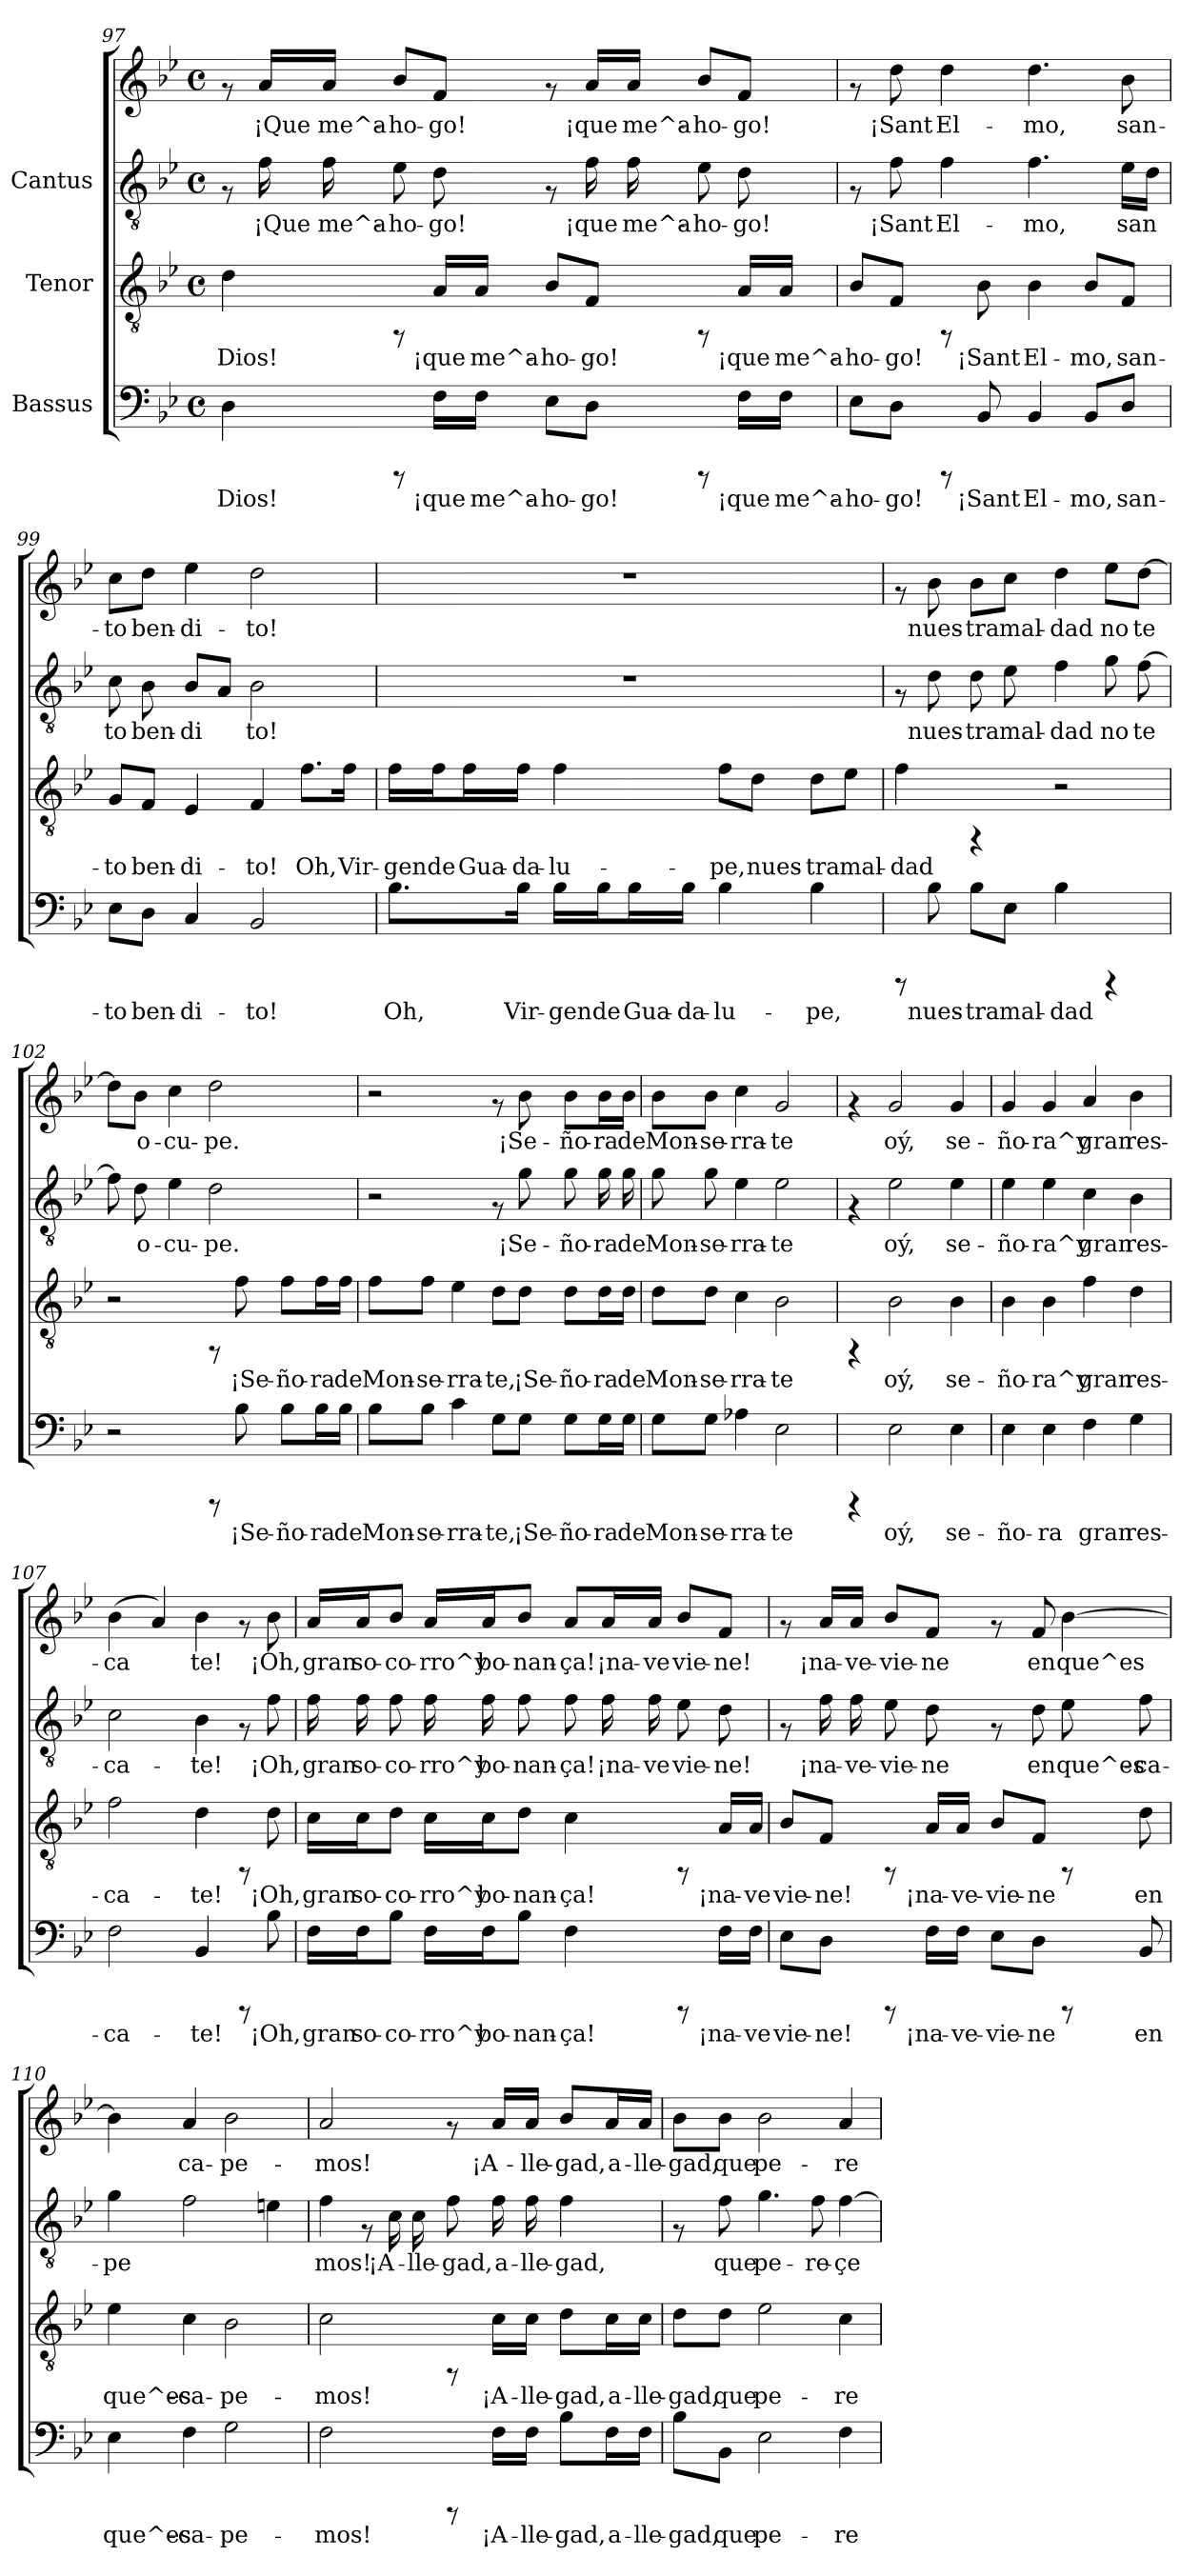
**kern	**text	**kern	**text	**kern	**text	**kern	**text
*part3	*part3	*part2	*part2	*part1	*part1	*part1	*part1
*staff4	*staff4	*staff3	*staff3	*staff2	*staff2	*staff1	*staff1
*I"Bassus	*	*I"Tenor	*	*I"Cantus	*	*	*
*clefF4	*	*clefGv2	*	*clefGv2	*	*clefG2	*
*k[b-e-]	*	*k[b-e-]	*	*k[b-e-]	*	*k[b-e-]	*
*B-:	*	*B-:	*	*B-:	*	*B-:	*
*M4/4	*	*M4/4	*	*M4/4	*	*M4/4	*
*met(c)	*	*met(c)	*	*met(c)	*	*met(c)	*
=97	=97	=97	=97	=97	=97	=97	=97
!	!LO:LY:b:cj	!	!LO:LY:b:cj	!	!	!	!
4D\	Dios!	4d\	Dios!	8rF	.	8rf	.
!	!	!	!	!	!LO:LY:b:cj	!	!LO:LY:b:cj
.	.	.	.	16f\	¡Que	16a/LL	¡Que
!	!	!	!	!	!LO:LY:b:cj	!	!LO:LY:b:cj
.	.	.	.	16f\	me^a-	16a/JJ	me^a-
!	!	!	!	!	!LO:LY:b:cj	!	!LO:LY:b:cj
8rCCC	.	8rFF	.	8e-\	-ho-	8b-/L	-ho-
!	!LO:LY:b:cj	!	!LO:LY:b:cj	!	!LO:LY:b:cj	!	!LO:LY:b:cj
16F\LL	¡que	16A/LL	¡que	8d\	-go!	8f/J	-go!
!	!LO:LY:b:cj	!	!LO:LY:b:cj	!	!	!	!
16F\JJ	me^a-	16A/JJ	me^a-	.	.	.	.
!	!LO:LY:b:cj	!	!LO:LY:b:cj	!	!	!	!
8E-\L	-ho-	8B-/L	-ho-	8rF	.	8rf	.
!	!LO:LY:b:cj	!	!LO:LY:b:cj	!	!LO:LY:b:cj	!	!LO:LY:b:cj
8D\J	-go!	8F/J	-go!	16f\	¡que	16a/LL	¡que
!	!	!	!	!	!LO:LY:b:cj	!	!LO:LY:b:cj
.	.	.	.	16f\	me^a-	16a/JJ	me^a-
!	!	!	!	!	!LO:LY:b:cj	!	!LO:LY:b:cj
8rCCC	.	8rFF	.	8e-\	-ho-	8b-/L	-ho-
!	!LO:LY:b:cj	!	!LO:LY:b:cj	!	!LO:LY:b:cj	!	!LO:LY:b:cj
16F\LL	¡que	16A/LL	¡que	8d\	-go!	8f/J	-go!
!	!LO:LY:b:cj	!	!LO:LY:b:cj	!	!	!	!
16F\JJ	me^a-	16A/JJ	me^a-	.	.	.	.
!!LO:LB:g=z
=98	=98	=98	=98	=98	=98	=98	=98
!	!LO:LY:b:cj	!	!LO:LY:b:cj	!	!	!	!
8E-\L	-ho-	8B-/L	-ho-	8rF	.	8rf	.
!	!LO:LY:b:cj	!	!LO:LY:b:cj	!	!LO:LY:b:cj	!	!LO:LY:b:cj
8D\J	-go!	8F/J	-go!	8f\	-¡Sant	8dd\	¡Sant
!	!	!	!	!	!LO:LY:b:cj	!	!LO:LY:b:cj
8rCCC	.	8rFF	.	4f\	El-	4dd\	El-
!	!LO:LY:b:cj	!	!LO:LY:b:cj	!	!	!	!
8BB-/	¡Sant	8B-\	¡Sant	.	.	.	.
!	!LO:LY:b:cj	!	!LO:LY:b:cj	!	!LO:LY:b:cj	!	!LO:LY:b:cj
4BB-/	El-	4B-\	El-	4.f\	-mo,	4.dd\	-mo,
!	!LO:LY:b:cj	!	!LO:LY:b:cj	!	!	!	!
8BB-/L	-mo,	8B-/L	-mo,	.	.	.	.
!	!LO:LY:b:cj	!	!LO:LY:b:cj	!	!LO:LY:b:cj	!	!LO:LY:b:cj
8D/J	san-	8F/J	san-	16e-\L	san-	8b-\	san-
!	!	!	!	!	!LO:LY:b:cj	!	!
.	.	.	.	16d\J	--	.	.
=99	=99	=99	=99	=99	=99	=99	=99
!	!LO:LY:b:cj	!	!LO:LY:b:cj	!	!LO:LY:b:cj	!	!LO:LY:b:cj
8E-\L	-to	8G/L	-to	8c\	to	8cc\L	-to
!	!LO:LY:b:cj	!	!LO:LY:b:cj	!	!LO:LY:b:cj	!	!LO:LY:b:cj
8D\J	ben-	8F/J	ben-	8B-\	ben-	8dd\J	ben-
!	!LO:LY:b:cj	!	!LO:LY:b:cj	!	!LO:LY:b:cj	!	!LO:LY:b:cj
4C/	-di-	4E-/	-di-	8B-/L	-di-	4ee-\	-di-
!	!	!	!	!	!LO:LY:b:cj	!	!
.	.	.	.	8A/J	-	.	.
!	!LO:LY:b:cj	!	!LO:LY:b:cj	!	!LO:LY:b:cj	!	!LO:LY:b:cj
2BB-/	-to!	4F/	-to!	2B-\	to!	2dd\	-to!
!	!	!	!LO:LY:b:cj	!	!	!	!
.	.	8.f\L	Oh,	.	.	.	.
!	!	!	!LO:LY:b:cj	!	!	!	!
.	.	16f\Jk	Vir-	.	.	.	.
!!LO:LB:g=z
=100	=100	=100	=100	=100	=100	=100	=100
!	!LO:LY:b:cj	!	!LO:LY:b:cj	!	!	!	!
8.B-\L	Oh,	16f\LL	-gen	1r	.	1r	.
!	!	!	!LO:LY:b:cj	!	!	!	!
.	.	16f\J	de	.	.	.	.
!	!	!	!LO:LY:b:cj	!	!	!	!
.	.	16f\L	Gua-	.	.	.	.
!	!LO:LY:b:cj	!	!LO:LY:b:cj	!	!	!	!
16B-\Jk	Vir-	16f\JJ	-da-	.	.	.	.
!	!LO:LY:b:cj	!	!LO:LY:b:cj	!	!	!	!
16B-\LL	-gen	4f\	-lu-	.	.	.	.
!	!LO:LY:b:cj	!	!	!	!	!	!
16B-\J	de	.	.	.	.	.	.
!	!LO:LY:b:cj	!	!	!	!	!	!
16B-\L	Gua-	.	.	.	.	.	.
!	!LO:LY:b:cj	!	!	!	!	!	!
16B-\JJ	-da-	.	.	.	.	.	.
!	!LO:LY:b:cj	!	!LO:LY:b:cj	!	!	!	!
4B-\	-lu-	8f\L	-pe,	.	.	.	.
!	!	!	!LO:LY:b:cj	!	!	!	!
.	.	8d\J	nues-	.	.	.	.
!	!LO:LY:b:cj	!	!LO:LY:b:cj	!	!	!	!
4B-\	-pe,	8d\L	-tra	.	.	.	.
!	!	!	!LO:LY:b:cj	!	!	!	!
.	.	8e-\J	mal-	.	.	.	.
=101	=101	=101	=101	=101	=101	=101	=101
!	!	!	!LO:LY:b:cj	!	!	!	!
8rCCC	.	4f\	-dad	8rF	.	8rf	.
!	!LO:LY:b:cj	!	!	!	!LO:LY:b:cj	!	!LO:LY:b:cj
8B-\	nues-	.	.	8d\	nues-	8b-\	nues-
!	!LO:LY:b:cj	!	!	!	!LO:LY:b:cj	!	!LO:LY:b:cj
8B-\L	-tra	4rFF	.	8d\	-tra	8b-\L	-tra
!	!LO:LY:b:cj	!	!	!	!LO:LY:b:cj	!	!LO:LY:b:cj
8E-\J	mal-	.	.	8e-\	mal-	8cc\J	mal-
!	!LO:LY:b:cj	!	!	!	!LO:LY:b:cj	!	!LO:LY:b:cj
4B-\	-dad	2r	.	4f\	-dad	4dd\	-dad
!	!	!	!	!	!LO:LY:b:cj	!	!LO:LY:b:cj
4rCCC	.	.	.	8g\	no	8ee-\L	no
!	!	!	!	!	!LO:LY:b:cj	!	!LO:LY:b:cj
.	.	.	.	[>8f\	te	[>8dd\J	te
=102	=102	=102	=102	=102	=102	=102	=102
!	!	!	!	!	!LO:LY:b:cj	!	!LO:LY:b:cj
2r	.	2r	.	8f\]	.	8dd\L]	.
!	!	!	!	!	!LO:LY:b:cj	!	!LO:LY:b:cj
.	.	.	.	8d\	o-	8b-\J	o-
!	!	!	!	!	!LO:LY:b:cj	!	!LO:LY:b:cj
.	.	.	.	4e-\	-cu-	4cc\	-cu-
!	!	!	!	!	!LO:LY:b:cj	!	!LO:LY:b:cj
8rCCC	.	8rFF	.	2d\	-pe.	2dd\	-pe.
!	!LO:LY:b:cj	!	!LO:LY:b:cj	!	!	!	!
8B-\	¡Se-	8f\	¡Se-	.	.	.	.
!	!LO:LY:b:cj	!	!LO:LY:b:cj	!	!	!	!
8B-\L	-ño-	8f\L	-ño-	.	.	.	.
!	!LO:LY:b:cj	!	!LO:LY:b:cj	!	!	!	!
16B-\L	-ra	16f\L	-ra	.	.	.	.
!	!LO:LY:b:cj	!	!LO:LY:b:cj	!	!	!	!
16B-\JJ	de	16f\JJ	de	.	.	.	.
!!LO:PB:g=z
=103	=103	=103	=103	=103	=103	=103	=103
!	!LO:LY:b:cj	!	!LO:LY:b:cj	!	!	!	!
8B-\L	Mon-	8f\L	Mon-	2r	.	2r	.
!	!LO:LY:b:cj	!	!LO:LY:b:cj	!	!	!	!
8B-\J	-se-	8f\J	-se-	.	.	.	.
!	!LO:LY:b:cj	!	!LO:LY:b:cj	!	!	!	!
4c\	-rra-	4e-\	-rra-	.	.	.	.
!	!LO:LY:b:cj	!	!LO:LY:b:cj	!	!	!	!
8G\L	-te,	8d\L	-te,	8rF	.	8rf	.
!	!LO:LY:b:cj	!	!LO:LY:b:cj	!	!LO:LY:b:cj	!	!LO:LY:b:cj
8G\J	¡Se-	8d\J	¡Se-	8g\	¡Se-	8b-\	¡Se-
!	!LO:LY:b:cj	!	!LO:LY:b:cj	!	!LO:LY:b:cj	!	!LO:LY:b:cj
8G\L	-ño-	8d\L	-ño-	8g\	-ño-	8b-\L	-ño-
!	!LO:LY:b:cj	!	!LO:LY:b:cj	!	!LO:LY:b:cj	!	!LO:LY:b:cj
16G\L	-ra	16d\L	-ra	16g\	-ra	16b-\L	-ra
!	!LO:LY:b:cj	!	!LO:LY:b:cj	!	!LO:LY:b:cj	!	!LO:LY:b:cj
16G\JJ	de	16d\JJ	de	16g\	de	16b-\JJ	de
=104	=104	=104	=104	=104	=104	=104	=104
!	!LO:LY:b:cj	!	!LO:LY:b:cj	!	!LO:LY:b:cj	!	!LO:LY:b:cj
8G\L	Mon-	8d\L	Mon-	8g\	Mon-	8b-\L	Mon-
!	!LO:LY:b:cj	!	!LO:LY:b:cj	!	!LO:LY:b:cj	!	!LO:LY:b:cj
8G\J	-se-	8d\J	-se-	8g\	-se-	8b-\J	-se-
!	!LO:LY:b:cj	!	!LO:LY:b:cj	!	!LO:LY:b:cj	!	!LO:LY:b:cj
4A-X\	-rra-	4c\	-rra-	4e-\	-rra-	4cc\	-rra-
!	!LO:LY:b:cj	!	!LO:LY:b:cj	!	!LO:LY:b:cj	!	!LO:LY:b:cj
2E-\	-te	2B-\	-te	2e-\	-te	2g/	-te
=105	=105	=105	=105	=105	=105	=105	=105
4rCCC	.	4rFF	.	4rF	.	4rf	.
!	!LO:LY:b:cj	!	!LO:LY:b:cj	!	!LO:LY:b:cj	!	!LO:LY:b:cj
2E-\	oý,	2B-\	oý,	2e-\	-oý,	2g/	oý,
!	!LO:LY:b:cj	!	!LO:LY:b:cj	!	!LO:LY:b:cj	!	!LO:LY:b:cj
4E-\	se-	4B-\	se-	4e-\	se-	4g/	se-
=106	=106	=106	=106	=106	=106	=106	=106
!	!LO:LY:b:cj	!	!LO:LY:b:cj	!	!LO:LY:b:cj	!	!LO:LY:b:cj
4E-\	-ño-	4B-\	-ño-	4e-\	-ño-	4g/	-ño-
!	!LO:LY:b:cj	!	!LO:LY:b:cj	!	!LO:LY:b:cj	!	!LO:LY:b:cj
4E-\	-ra	4B-\	-ra^y	4e-\	-ra^y	4g/	-ra^y
!	!LO:LY:b:cj	!	!LO:LY:b:cj	!	!LO:LY:b:cj	!	!LO:LY:b:cj
4F\	gran	4f\	gran	4c\	gran	4a/	gran
!	!LO:LY:b:cj	!	!LO:LY:b:cj	!	!LO:LY:b:cj	!	!LO:LY:b:cj
4G\	res-	4d\	res-	4B-\	res-	4b-\	res-
!!LO:LB:g=z
=107	=107	=107	=107	=107	=107	=107	=107
!	!LO:LY:b:cj	!	!LO:LY:b:cj	!	!LO:LY:b:cj	!	!LO:LY:b:cj
2F\	-ca-	2f\	-ca-	2c\	ca-	(>4b-\	-ca-
!	!	!	!	!	!	!	!LO:LY:b:cj
.	.	.	.	.	.	4a/)	-
!	!LO:LY:b:cj	!	!LO:LY:b:cj	!	!LO:LY:b:cj	!	!LO:LY:b:cj
4BB-/	-te!	4d\	-te!	4B-\	-te!	4b-\	te!
8rCCC	.	8rFF	.	8rF	.	8rf	.
!	!LO:LY:b:cj	!	!LO:LY:b:cj	!	!LO:LY:b:cj	!	!LO:LY:b:cj
8B-\	¡Oh,	8d\	¡Oh,	8f\	¡Oh,	8b-\	¡Oh,
=108	=108	=108	=108	=108	=108	=108	=108
!	!LO:LY:b:cj	!	!LO:LY:b:cj	!	!LO:LY:b:cj	!	!LO:LY:b:cj
16F\LL	gran	16c\LL	gran	16f\	gran	16a/LL	gran
!	!LO:LY:b:cj	!	!LO:LY:b:cj	!	!LO:LY:b:cj	!	!LO:LY:b:cj
16F\J	so-	16c\J	so-	16f\	so-	16a/J	so-
!	!LO:LY:b:cj	!	!LO:LY:b:cj	!	!LO:LY:b:cj	!	!LO:LY:b:cj
8B-\J	-co-	8d\J	-co-	8f\	-co-	8b-/J	-co-
!	!LO:LY:b:cj	!	!LO:LY:b:cj	!	!LO:LY:b:cj	!	!LO:LY:b:cj
16F\LL	-rro^y	16c\LL	-rro^y	16f\	-rro^y	16a/LL	-rro^y
!	!LO:LY:b:cj	!	!LO:LY:b:cj	!	!LO:LY:b:cj	!	!LO:LY:b:cj
16F\J	bo-	16c\J	bo-	16f\	bo-	16a/J	bo-
!	!LO:LY:b:cj	!	!LO:LY:b:cj	!	!LO:LY:b:cj	!	!LO:LY:b:cj
8B-\J	-nan-	8d\J	-nan-	8f\	-nan-	8b-/J	-nan-
!	!LO:LY:b:cj	!	!LO:LY:b:cj	!	!LO:LY:b:cj	!	!LO:LY:b:cj
4F\	-ça!	4c\	-ça!	8f\	-ça!	8a/L	-ça!
!	!	!	!	!	!LO:LY:b:cj	!	!LO:LY:b:cj
.	.	.	.	16f\	¡na-	16a/L	¡na-
!	!	!	!	!	!LO:LY:b:cj	!	!LO:LY:b:cj
.	.	.	.	16f\	-ve	16a/JJ	-ve
!	!	!	!	!	!LO:LY:b:cj	!	!LO:LY:b:cj
8rCCC	.	8rFF	.	8e-\	vie-	8b-/L	vie-
!	!LO:LY:b:cj	!	!LO:LY:b:cj	!	!LO:LY:b:cj	!	!LO:LY:b:cj
16F\LL	¡na-	16A/LL	¡na-	8d\	-ne!	8f/J	-ne!
!	!LO:LY:b:cj	!	!LO:LY:b:cj	!	!	!	!
16F\JJ	-ve	16A/JJ	-ve	.	.	.	.
!!LO:LB:g=z
=109	=109	=109	=109	=109	=109	=109	=109
!	!LO:LY:b:cj	!	!LO:LY:b:cj	!	!	!	!
8E-\L	vie-	8B-/L	vie-	8rF	.	8rf	.
!	!LO:LY:b:cj	!	!LO:LY:b:cj	!	!LO:LY:b:cj	!	!LO:LY:b:cj
8D\J	-ne!	8F/J	-ne!	16f\	-¡na-	16a/LL	¡na-
!	!	!	!	!	!LO:LY:b:cj	!	!LO:LY:b:cj
.	.	.	.	16f\	-ve-	16a/JJ	-ve-
!	!	!	!	!	!LO:LY:b:cj	!	!LO:LY:b:cj
8rCCC	.	8rFF	.	8e-\	-vie-	8b-/L	-vie-
!	!LO:LY:b:cj	!	!LO:LY:b:cj	!	!LO:LY:b:cj	!	!LO:LY:b:cj
16F\LL	¡na-	16A/LL	¡na-	8d\	-ne	8f/J	-ne
!	!LO:LY:b:cj	!	!LO:LY:b:cj	!	!	!	!
16F\JJ	-ve-	16A/JJ	-ve-	.	.	.	.
!	!LO:LY:b:cj	!	!LO:LY:b:cj	!	!	!	!
8E-\L	-vie-	8B-/L	-vie-	8rF	.	8rf	.
!	!LO:LY:b:cj	!	!LO:LY:b:cj	!	!LO:LY:b:cj	!	!LO:LY:b:cj
8D\J	-ne	8F/J	-ne	8d\	en	8f/	en
!	!	!	!	!	!LO:LY:b:cj	!	!LO:LY:b:cj
8rCCC	.	8rFF	.	8e-\	que^es-	[>4b-\	que^es-
!	!LO:LY:b:cj	!	!LO:LY:b:cj	!	!LO:LY:b:cj	!	!
8BB-/	en	8d\	en	8f\	-ca-	.	.
=110	=110	=110	=110	=110	=110	=110	=110
!	!LO:LY:b:cj	!	!LO:LY:b:cj	!	!LO:LY:b:cj	!	!LO:LY:b:cj
4E-\	que^es-	4e-\	que^es-	4g\	-pe-	4b-\]	-
!	!LO:LY:b:cj	!	!LO:LY:b:cj	!	!LO:LY:b:cj	!	!LO:LY:b:cj
4F\	-ca-	4c\	-ca-	2f\	--	4a/	ca-
!	!LO:LY:b:cj	!	!LO:LY:b:cj	!	!	!	!LO:LY:b:cj
2G\	-pe-	2B-\	-pe-	.	.	2b-\	-pe-
!	!	!	!	!	!LO:LY:b:cj	!	!
.	.	.	.	4en\	--	.	.
=111	=111	=111	=111	=111	=111	=111	=111
!	!LO:LY:b:cj	!	!LO:LY:b:cj	!	!LO:LY:b:cj	!	!LO:LY:b:cj
2F\	-mos!	2c\	-mos!	4f\	-mos!	2a/	-mos!
.	.	.	.	8rF	.	.	.
!	!	!	!	!	!LO:LY:b:cj	!	!
.	.	.	.	16c\	¡A-	.	.
!	!	!	!	!	!LO:LY:b:cj	!	!
.	.	.	.	16c\	-lle-	.	.
!	!	!	!	!	!LO:LY:b:cj	!	!
8rCCC	.	8rFF	.	8f\	-gad,	8rf	.
!	!LO:LY:b:cj	!	!LO:LY:b:cj	!	!LO:LY:b:cj	!	!LO:LY:b:cj
16F\LL	¡A-	16c\LL	¡A-	16f\	a-	16a/LL	¡A-
!	!LO:LY:b:cj	!	!LO:LY:b:cj	!	!LO:LY:b:cj	!	!LO:LY:b:cj
16F\JJ	-lle-	16c\JJ	-lle-	16f\	-lle-	16a/JJ	-lle-
!	!LO:LY:b:cj	!	!LO:LY:b:cj	!	!LO:LY:b:cj	!	!LO:LY:b:cj
8B-\L	-gad,	8d\L	-gad,	4f\	-gad,	8b-/L	-gad,
!	!LO:LY:b:cj	!	!LO:LY:b:cj	!	!	!	!LO:LY:b:cj
16F\L	a-	16c\L	a-	.	.	16a/L	a-
!	!LO:LY:b:cj	!	!LO:LY:b:cj	!	!	!	!LO:LY:b:cj
16F\JJ	-lle-	16c\JJ	-lle-	.	.	16a/JJ	-lle-
!!LO:PB:g=z
=112	=112	=112	=112	=112	=112	=112	=112
!	!LO:LY:b:cj	!	!LO:LY:b:cj	!	!	!	!LO:LY:b:cj
8B-\L	-gad,	8d\L	-gad,	8rF	.	8b-\L	gad,
!	!LO:LY:b:cj	!	!LO:LY:b:cj	!	!LO:LY:b:cj	!	!LO:LY:b:cj
8BB-\J	que	8d\J	que	8f\	-que	8b-\J	que
!	!LO:LY:b:cj	!	!LO:LY:b:cj	!	!LO:LY:b:cj	!	!LO:LY:b:cj
2E-\	pe-	2e-\	pe-	4.g\	pe-	2b-\	pe-
!	!	!	!	!	!LO:LY:b:cj	!	!
.	.	.	.	8f\	-re-	.	.
!	!LO:LY:b:cj	!	!LO:LY:b:cj	!	!LO:LY:b:cj	!	!LO:LY:b:cj
4F\	-re-	4c\	-re-	[>4f\	-çe-	4a/	-re-
=	=	=	=	=	=	=	=
*-	*-	*-	*-	*-	*-	*-	*-
